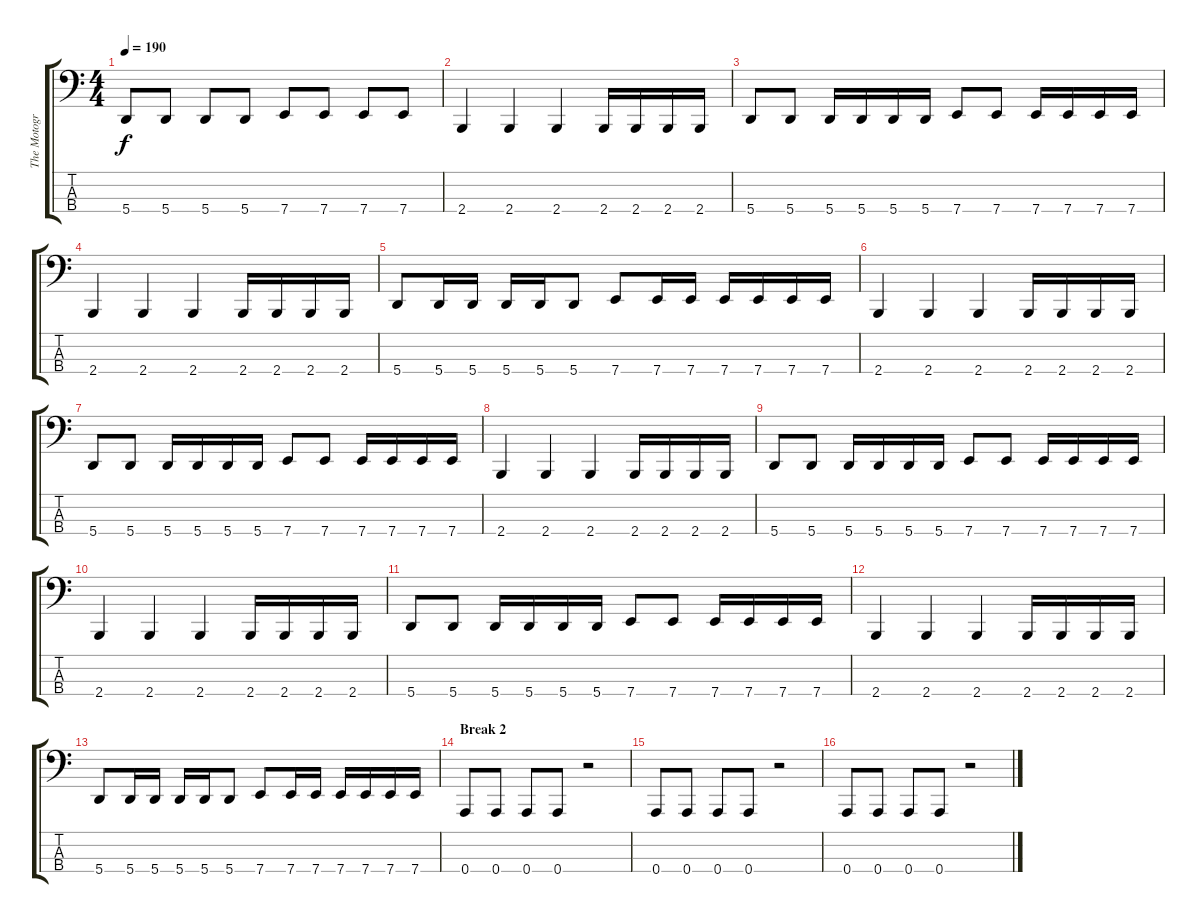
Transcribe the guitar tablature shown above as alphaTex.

\track ("The Motograter" "The Motogr") {instrument slapbass2}
\staff {score tabs}
\tuning (D2 A1 E1 A0) {hide}
\ts (4 4)
\tempo 190
\clef f4
\ks c
5.4.8{dy f} 5.4.8 5.4.8 5.4.8 7.4.8 7.4.8 7.4.8 7.4.8 |
2.4.4 2.4.4 2.4.4 2.4.16 2.4.16 2.4.16 2.4.16 |
5.4.8 5.4.8 5.4.16 5.4.16 5.4.16 5.4.16 7.4.8 7.4.8 7.4.16 7.4.16 7.4.16 7.4.16 |
2.4.4 2.4.4 2.4.4 2.4.16 2.4.16 2.4.16 2.4.16 |
5.4.8 5.4.16 5.4.16 5.4.16 5.4.16 5.4.8 7.4.8 7.4.16 7.4.16 7.4.16 7.4.16 7.4.16 7.4.16 |
2.4.4 2.4.4 2.4.4 2.4.16 2.4.16 2.4.16 2.4.16 |
5.4.8 5.4.8 5.4.16 5.4.16 5.4.16 5.4.16 7.4.8 7.4.8 7.4.16 7.4.16 7.4.16 7.4.16 |
2.4.4 2.4.4 2.4.4 2.4.16 2.4.16 2.4.16 2.4.16 |
5.4.8 5.4.8 5.4.16 5.4.16 5.4.16 5.4.16 7.4.8 7.4.8 7.4.16 7.4.16 7.4.16 7.4.16 |
2.4.4 2.4.4 2.4.4 2.4.16 2.4.16 2.4.16 2.4.16 |
5.4.8 5.4.8 5.4.16 5.4.16 5.4.16 5.4.16 7.4.8 7.4.8 7.4.16 7.4.16 7.4.16 7.4.16 |
2.4.4 2.4.4 2.4.4 2.4.16 2.4.16 2.4.16 2.4.16 |
5.4.8 5.4.16 5.4.16 5.4.16 5.4.16 5.4.8 7.4.8 7.4.16 7.4.16 7.4.16 7.4.16 7.4.16 7.4.16 |
\section ("" "Break 2")
0.4.8 0.4.8 0.4.8 0.4.8 r.2 |
0.4.8 0.4.8 0.4.8 0.4.8 r.2 |
0.4.8 0.4.8 0.4.8 0.4.8 r.2
